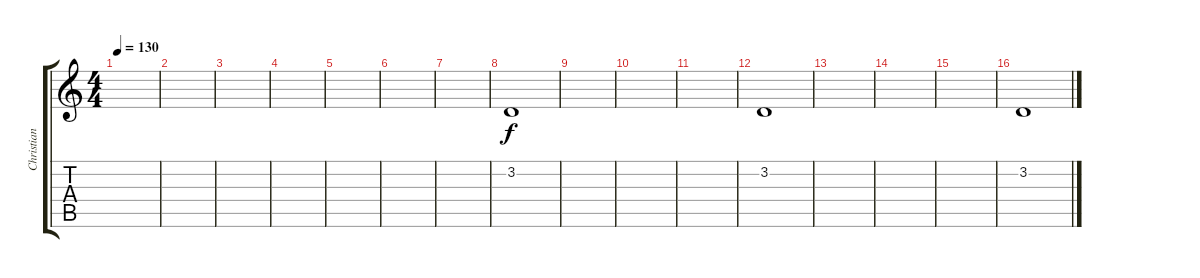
\track ("Christian Lorenz" "Christian ") {instrument applause}
\staff {score tabs}
\tuning (E4 B3 G3 D3 A2 E2) {hide}
\ts (4 4)
\tempo 130
\clef g2
\ks c
|
|
|
|
|
|
|
3.2.1 |
|
|
|
3.2.1 |
|
|
|
3.2.1
